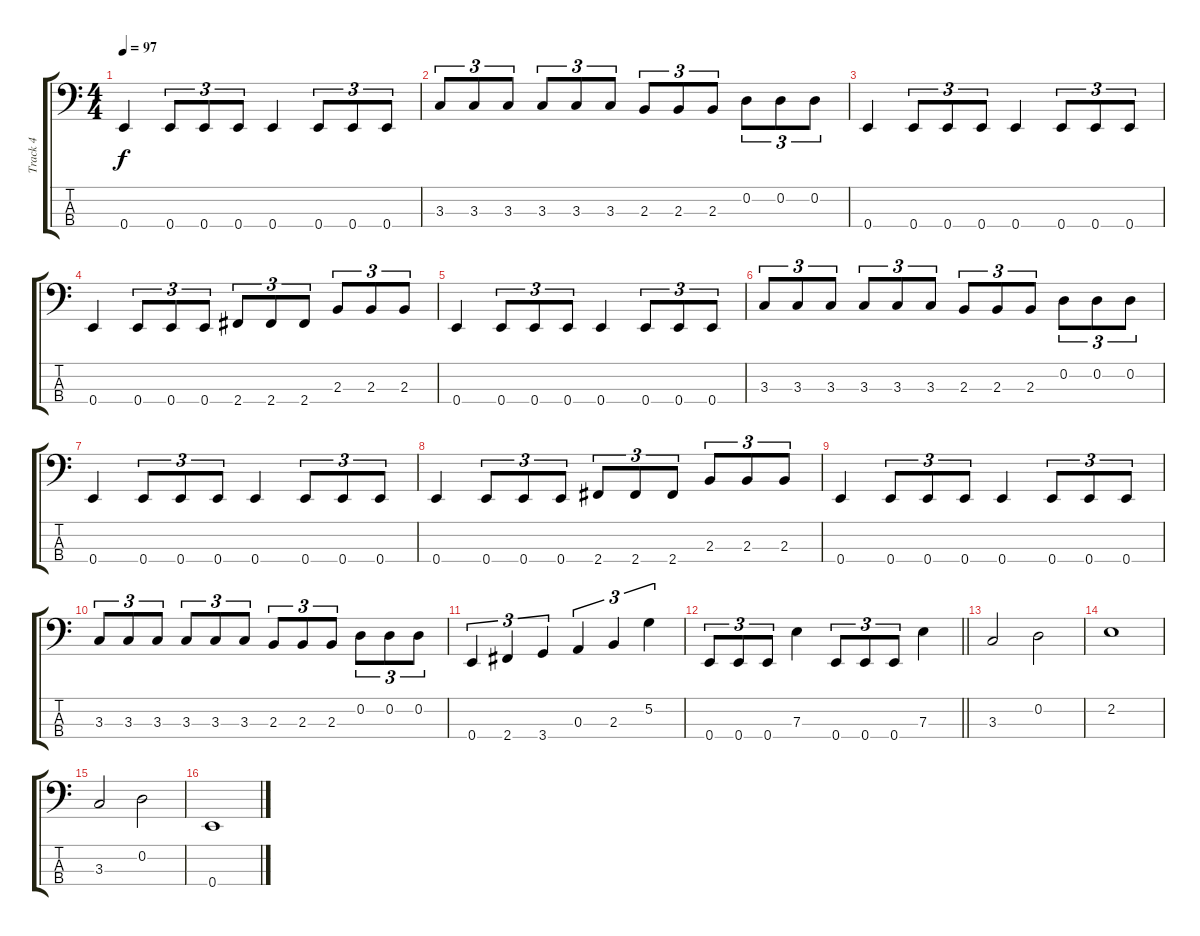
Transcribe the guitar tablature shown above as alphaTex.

\track ("Track 4" "Track 4") {instrument electricbasspick}
\staff {score tabs}
\tuning (G2 D2 A1 E1) {hide}
\ts (4 4)
\tempo 97
\clef f4
\ks c
0.4.4{dy f} 0.4.8{tu (3 2)} 0.4.8{tu (3 2)} 0.4.8{tu (3 2)} 0.4.4 0.4.8{tu (3 2)} 0.4.8{tu (3 2)} 0.4.8{tu (3 2)} |
3.3.8{tu (3 2)} 3.3.8{tu (3 2)} 3.3.8{tu (3 2)} 3.3.8{tu (3 2)} 3.3.8{tu (3 2)} 3.3.8{tu (3 2)} 2.3.8{tu (3 2)} 2.3.8{tu (3 2)} 2.3.8{tu (3 2)} 0.2.8{tu (3 2)} 0.2.8{tu (3 2)} 0.2.8{tu (3 2)} |
0.4.4 0.4.8{tu (3 2)} 0.4.8{tu (3 2)} 0.4.8{tu (3 2)} 0.4.4 0.4.8{tu (3 2)} 0.4.8{tu (3 2)} 0.4.8{tu (3 2)} |
0.4.4 0.4.8{tu (3 2)} 0.4.8{tu (3 2)} 0.4.8{tu (3 2)} 2.4.8{tu (3 2)} 2.4.8{tu (3 2)} 2.4.8{tu (3 2)} 2.3.8{tu (3 2)} 2.3.8{tu (3 2)} 2.3.8{tu (3 2)} |
0.4.4 0.4.8{tu (3 2)} 0.4.8{tu (3 2)} 0.4.8{tu (3 2)} 0.4.4 0.4.8{tu (3 2)} 0.4.8{tu (3 2)} 0.4.8{tu (3 2)} |
3.3.8{tu (3 2)} 3.3.8{tu (3 2)} 3.3.8{tu (3 2)} 3.3.8{tu (3 2)} 3.3.8{tu (3 2)} 3.3.8{tu (3 2)} 2.3.8{tu (3 2)} 2.3.8{tu (3 2)} 2.3.8{tu (3 2)} 0.2.8{tu (3 2)} 0.2.8{tu (3 2)} 0.2.8{tu (3 2)} |
0.4.4 0.4.8{tu (3 2)} 0.4.8{tu (3 2)} 0.4.8{tu (3 2)} 0.4.4 0.4.8{tu (3 2)} 0.4.8{tu (3 2)} 0.4.8{tu (3 2)} |
0.4.4 0.4.8{tu (3 2)} 0.4.8{tu (3 2)} 0.4.8{tu (3 2)} 2.4.8{tu (3 2)} 2.4.8{tu (3 2)} 2.4.8{tu (3 2)} 2.3.8{tu (3 2)} 2.3.8{tu (3 2)} 2.3.8{tu (3 2)} |
0.4.4 0.4.8{tu (3 2)} 0.4.8{tu (3 2)} 0.4.8{tu (3 2)} 0.4.4 0.4.8{tu (3 2)} 0.4.8{tu (3 2)} 0.4.8{tu (3 2)} |
3.3.8{tu (3 2)} 3.3.8{tu (3 2)} 3.3.8{tu (3 2)} 3.3.8{tu (3 2)} 3.3.8{tu (3 2)} 3.3.8{tu (3 2)} 2.3.8{tu (3 2)} 2.3.8{tu (3 2)} 2.3.8{tu (3 2)} 0.2.8{tu (3 2)} 0.2.8{tu (3 2)} 0.2.8{tu (3 2)} |
0.4.4{tu (3 2)} 2.4.4{tu (3 2)} 3.4.4{tu (3 2)} 0.3.4{tu (3 2)} 2.3.4{tu (3 2)} 5.2.4{tu (3 2)} |
\barLineRight lightlight
0.4.8{tu (3 2)} 0.4.8{tu (3 2)} 0.4.8{tu (3 2)} 7.3.4 0.4.8{tu (3 2)} 0.4.8{tu (3 2)} 0.4.8{tu (3 2)} 7.3.4 |
3.3.2 0.2.2 |
2.2.1 |
3.3.2 0.2.2 |
0.4.1
